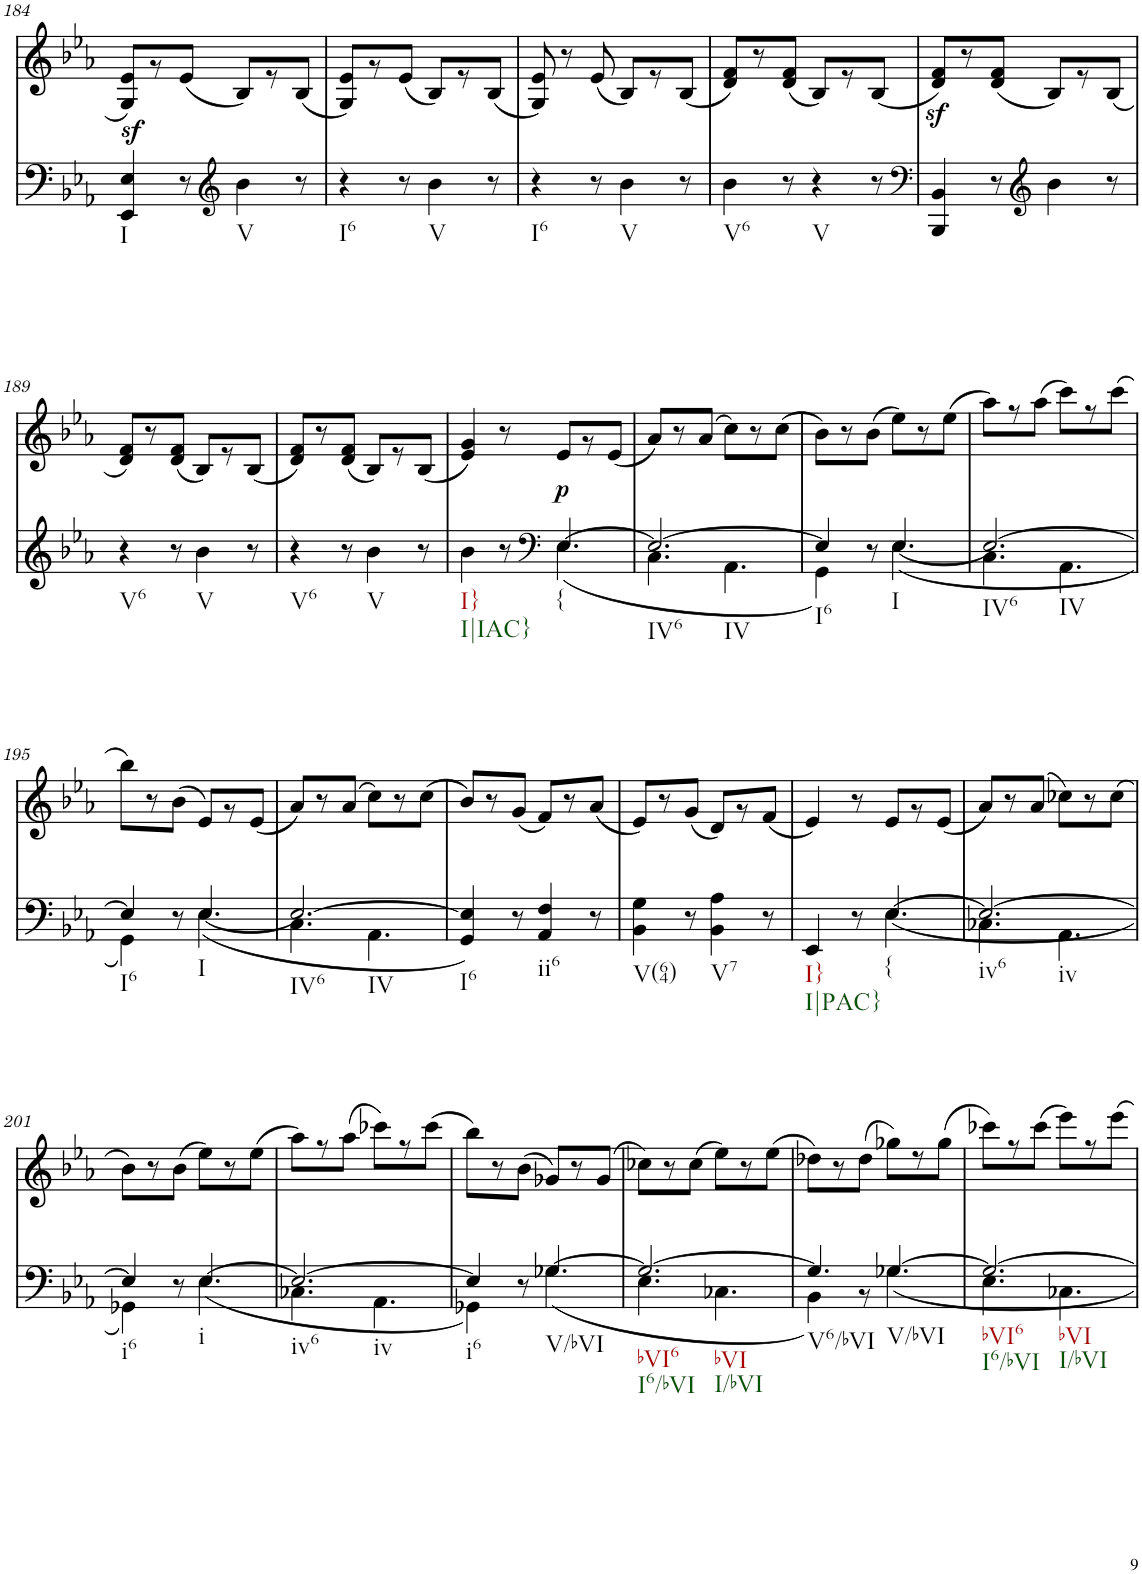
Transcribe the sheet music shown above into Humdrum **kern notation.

**kern	**kern	**text	**dynam
*part2	*part1	*part1	*part1
*staff2	*staff1	*staff1	*staff1
*I"piano	*I"piano	*	*
*I'Pno	*I'Pno	*	*
!!LO:PB:g=z
*clefF4	*clefG2	*	*
*k[b-e-a-]	*k[b-e-a-]	*	*
*E-:	*E-:	*	*
*M6/8	*M6/8	*	*
=184	=184	=184	=184
!LO:TX:b:t=I	!	!	!
4EE-/z> 4E-/z>	8G/ 8e-/L	.	.
.	8r	.	.
8r	(8e-/J	.	.
*clefG2	*	*	*
!LO:TX:b:t=V	!	!	!
4b-\	8B-/L)	.	.
.	8r	.	.
8r	(8B-/J	.	.
=185	=185	=185	=185
!LO:TX:b:t=I6	!	!	!
4r	8G/ 8e-/L)	.	.
.	8r	.	.
8r	(8e-/J	.	.
!LO:TX:b:t=V	!	!	!
4b-\	8B-/L)	.	.
.	8r	.	.
8r	(8B-/J	.	.
=186	=186	=186	=186
!LO:TX:b:t=I6	!	!	!
4r	8G/ 8e-/)	.	.
.	8r	.	.
8r	(8e-/	.	.
!LO:TX:b:t=V	!	!	!
4b-\	8B-/L)	.	.
.	8r	.	.
8r	(8B-/J	.	.
=187	=187	=187	=187
!LO:TX:b:t=V6	!	!	!
4b-\	8d/ 8f/L)	.	.
.	8r	.	.
8r	(8d/ 8f/J	.	.
!LO:TX:b:t=V	!	!	!
4r	8B-/L)	.	.
.	8r	.	.
8r	(8B-/J	.	.
=188	=188	=188	=188
*clefF4	*	*	*
4BBB-/ 4BB-/	8d/z< 8f/z<L)	.	.
.	8r	.	.
8r	(8d/ 8f/J	.	.
*clefG2	*	*	*
4b-\	8B-/L)	.	.
.	8r	.	.
8r	(8B-/J	.	.
!!LO:LB:g=z
=189	=189	=189	=189
!LO:TX:b:t=V6	!	!	!
4r	8d/ 8f/L)	.	.
.	8r	.	.
8r	(8d/ 8f/J	.	.
!LO:TX:b:t=V	!	!	!
4b-\	8B-/L)	.	.
.	8r	.	.
8r	(8B-/J	.	.
=190	=190	=190	=190
!LO:TX:b:t=V6	!	!	!
4r	8d/ 8f/L)	.	.
.	8r	.	.
8r	(8d/ 8f/J	.	.
!LO:TX:b:t=V	!	!	!
4b-\	8B-/L)	.	.
.	8r	.	.
8r	(8B-/J	.	.
=191	=191	=191	=191
*^	*	*	*
!LO:TX:b:t=I}	!	!	!	!
!LO:TX:b:t=I|IAC}	!	!	!	!
4b-\	4.ryy	4e-/ 4g/)	.	.
8r	.	8r	.	.
*clefF4	*	*	*	*
!LO:TX:b:t={	!	!	!	!
!	!	!	!LO:LY:b	!LO:DY:b
(<4.E-/	[>4.E-\	8e-/L	p	p
.	.	8r	.	.
.	.	(8e-/J	.	.
=192	=192	=192	=192	=192
!LO:TX:b:t=IV6	!	!	!	!
!LO:TX:b:t=IV	!	!	!	!
2.E-/_	4.C\	8a-/L)	.	.
.	.	8r	.	.
.	.	(8a-/J	.	.
.	4.AA-\	8cc\L)	.	.
.	.	8r	.	.
.	.	(8cc\J	.	.
=193	=193	=193	=193	=193
!LO:TX:b:t=I6	!	!	!	!
4E-/]	4GG\)	8b-\L)	.	.
.	.	8r	.	.
8r	8ryy	(8b-\J	.	.
!LO:TX:b:t=I	!	!	!	!
(<4.E-/	[4.E-\	8ee-\L)	.	.
.	.	8r	.	.
.	.	(8ee-\J	.	.
=194	=194	=194	=194	=194
!LO:TX:b:t=IV6	!	!	!	!
!LO:TX:b:t=IV	!	!	!	!
2.E-/_	4.C\	8aa-\L)	.	.
.	.	8r	.	.
.	.	(8aa-\J	.	.
.	4.AA-\	8ccc\L)	.	.
.	.	8r	.	.
.	.	(8ccc\J	.	.
!!LO:LB:g=z
=195	=195	=195	=195	=195
!LO:TX:b:t=I6	!	!	!	!
4E-/]	4GG\)	8bb-\L)	.	.
.	.	8r	.	.
8r	8ryy	(8b-\J	.	.
!LO:TX:b:t=I	!	!	!	!
(<4.E-/	[4.E-\	8e-/L)	.	.
.	.	8r	.	.
.	.	(8e-/J	.	.
=196	=196	=196	=196	=196
!LO:TX:b:t=IV6	!	!	!	!
!LO:TX:b:t=IV	!	!	!	!
2.E-/_	4.C\	8a-/L)	.	.
.	.	8r	.	.
.	.	(8a-/J	.	.
.	4.AA-\	8cc\L)	.	.
.	.	8r	.	.
.	.	(8cc\J	.	.
*v	*v	*	*	*
=197	=197	=197	=197
!LO:TX:b:t=I6	!	!	!
4GG/ 4E-/])	8b-/L)	.	.
.	8r	.	.
8r	(8g/J	.	.
!LO:TX:b:t=ii6	!	!	!
4AA-/ 4F/	8f/L)	.	.
.	8r	.	.
8r	(8a-/J	.	.
=198	=198	=198	=198
!LO:TX:b:t=V(64)	!	!	!
4BB-\ 4G\	8e-/L)	.	.
.	8r	.	.
8r	(8g/J	.	.
!LO:TX:b:t=V7	!	!	!
4BB-\ 4A-\	8d/L)	.	.
.	8r	.	.
8r	(8f/J	.	.
=199	=199	=199	=199
*^	*	*	*
!LO:TX:b:t=I}	!	!	!	!
!LO:TX:b:t=I|PAC}	!	!	!	!
4EE-/	4.ryy	4e-/)	.	.
8r	.	8r	.	.
!LO:TX:b:t={	!	!	!	!
(<4.E-^/	[>4.E-\	8e-/L	.	.
.	.	8r	.	.
.	.	(8e-/J	.	.
=200	=200	=200	=200	=200
!LO:TX:b:t=iv6	!	!	!	!
!LO:TX:b:t=iv	!	!	!	!
2.E-/_	4.C-X\	8a-/L)	.	.
.	.	8r	.	.
.	.	(8a-/J	.	.
.	4.AA-\	8cc-X\L)	.	.
.	.	8r	.	.
.	.	(8cc-\J	.	.
!!LO:LB:g=z
=201	=201	=201	=201	=201
!LO:TX:b:t=i6	!	!	!	!
4E-/]	4GG-X\)	8b-\L)	.	.
.	.	8r	.	.
8r	8ryy	(8b-\J	.	.
!LO:TX:b:t=i	!	!	!	!
(<4.E-^/	[>4.E-\	8ee-\L)	.	.
.	.	8r	.	.
.	.	(8ee-\J	.	.
=202	=202	=202	=202	=202
!LO:TX:b:t=iv6	!	!	!	!
!LO:TX:b:t=iv	!	!	!	!
2.E-/_	4.C-X\	8aa-\L)	.	.
.	.	8r	.	.
.	.	(8aa-\J	.	.
.	4.AA-\	8ccc-X\L)	.	.
.	.	8r	.	.
.	.	(8ccc-\J	.	.
=203	=203	=203	=203	=203
!LO:TX:b:t=i6	!	!	!	!
4E-/]	4GG-X\)	8bb-\L)	.	.
.	.	8r	.	.
8r	8ryy	(8b-\J	.	.
!LO:TX:b:t=V/bVI	!	!	!	!
(<4.G-X^/	[>4.G-\	8g-X/L)	.	.
.	.	8r	.	.
.	.	(8g-/J	.	.
=204	=204	=204	=204	=204
!LO:TX:b:t=bVI6	!	!	!	!
!LO:TX:b:t=I6/bVI	!	!	!	!
!LO:TX:b:t=bVI	!	!	!	!
!LO:TX:b:t=I/bVI	!	!	!	!
2.G-/_	4.E-\	8cc-X\L)	.	.
.	.	8r	.	.
.	.	(8cc-\J	.	.
.	4.C-X\	8ee-\L)	.	.
.	.	8r	.	.
.	.	(8ee-\J	.	.
=205	=205	=205	=205	=205
!LO:TX:b:t=V6/bVI	!	!	!	!
4.G-/]	4BB-\)	8dd-X\L)	.	.
.	.	8r	.	.
.	8r	(8dd-\J	.	.
!LO:TX:b:t=V/bVI	!	!	!	!
[4.G-X^/	4.G-\	8gg-X\L)	.	.
.	.	8r	.	.
.	.	(8gg-\J	.	.
=206	=206	=206	=206	=206
!LO:TX:b:t=bVI6	!	!	!	!
!LO:TX:b:t=I6/bVI	!	!	!	!
!LO:TX:b:t=bVI	!	!	!	!
!LO:TX:b:t=I/bVI	!	!	!	!
2.G-/_	4.E-\	8ccc-X\L)	.	.
.	.	8r	.	.
.	.	(8ccc-\J	.	.
.	4.C-X\	8eee-\L)	.	.
.	.	8r	.	.
.	.	8eee-\J	.	.
*v	*v	*	*	*
=	=	=	=
*-	*-	*-	*-
